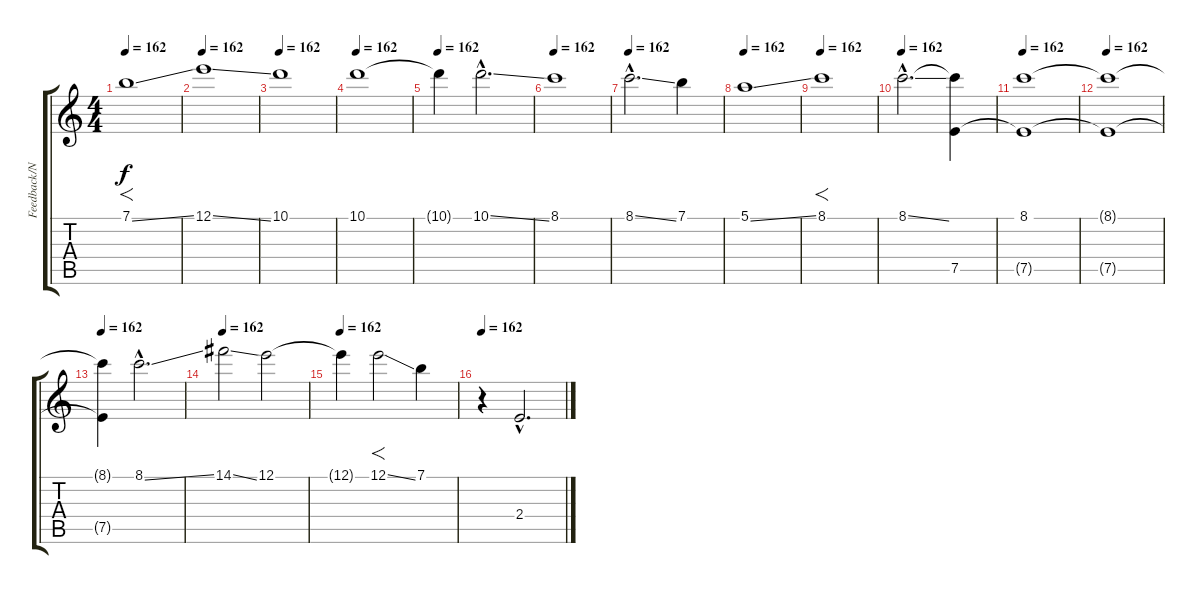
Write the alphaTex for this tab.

\track ("Feedback/Noise" "Feedback/N") {instrument overdrivenguitar}
\staff {score tabs}
\tuning (E4 B3 G3 D3 A2 E2) {hide}
\ts (4 4)
\tempo 162
\clef g2
\ks c
7.1{ss}.1{f dy f} |
\tempo 162
12.1{ss}.1 |
\tempo 162
10.1.1 |
\tempo 162
10.1.1 |
\tempo 162
10.1{t}.4 10.1{ss hac}.2{d} |
\tempo 162
8.1.1 |
\tempo 162
8.1{ss hac}.2{d} 7.1.4 |
\tempo 162
5.1{ss}.1 |
\tempo 162
8.1.1{f} |
\tempo 162
8.1{ss hac}.2{d} (8.1{t} 7.5).4 |
\tempo 162
(8.1 7.5{t}).1 |
\tempo 162
(8.1{t} 7.5{t}).1 |
\tempo 162
(8.1{t} 7.5{t}).4 8.1{ss hac}.2{d} |
\tempo 162
14.1{ss}.2 12.1.2 |
\tempo 162
12.1{t}.4 12.1{ss}.2{f} 7.1.4 |
\tempo 162
r.4 2.4{ss hac}.2{d}
